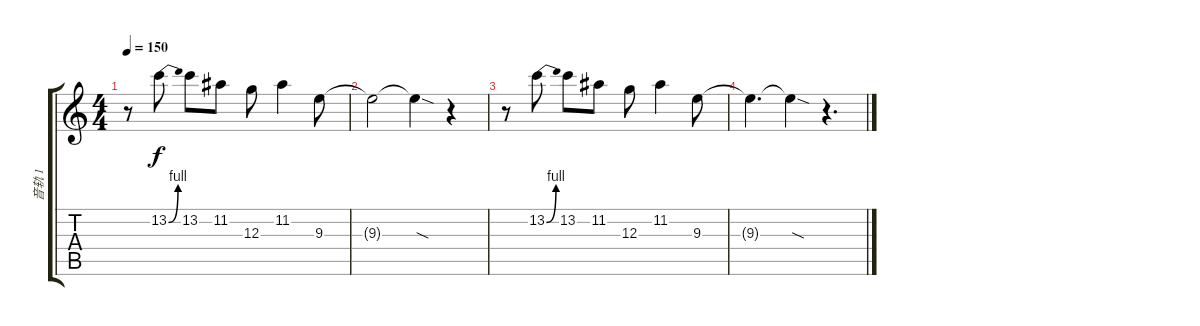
\track ("音轨 1" "音轨 1") {instrument distortionguitar}
\staff {score tabs}
\tuning (E4 B3 G3 D3 A2 E2) {hide}
\ts (4 4)
\tempo 150
\clef g2
\ks c
r.8{dy f} 13.2{be (bend 0 0 60 4)}.8 13.2.8 11.2.8 12.3.8 11.2.4 9.3.8 |
9.3{t}.2 9.3{sod t}.4 r.4 |
r.8 13.2{be (bend 0 0 60 4)}.8 13.2.8 11.2.8 12.3.8 11.2.4 9.3.8 |
9.3{t}.4{d} 9.3{sod t}.4 r.4{d}
